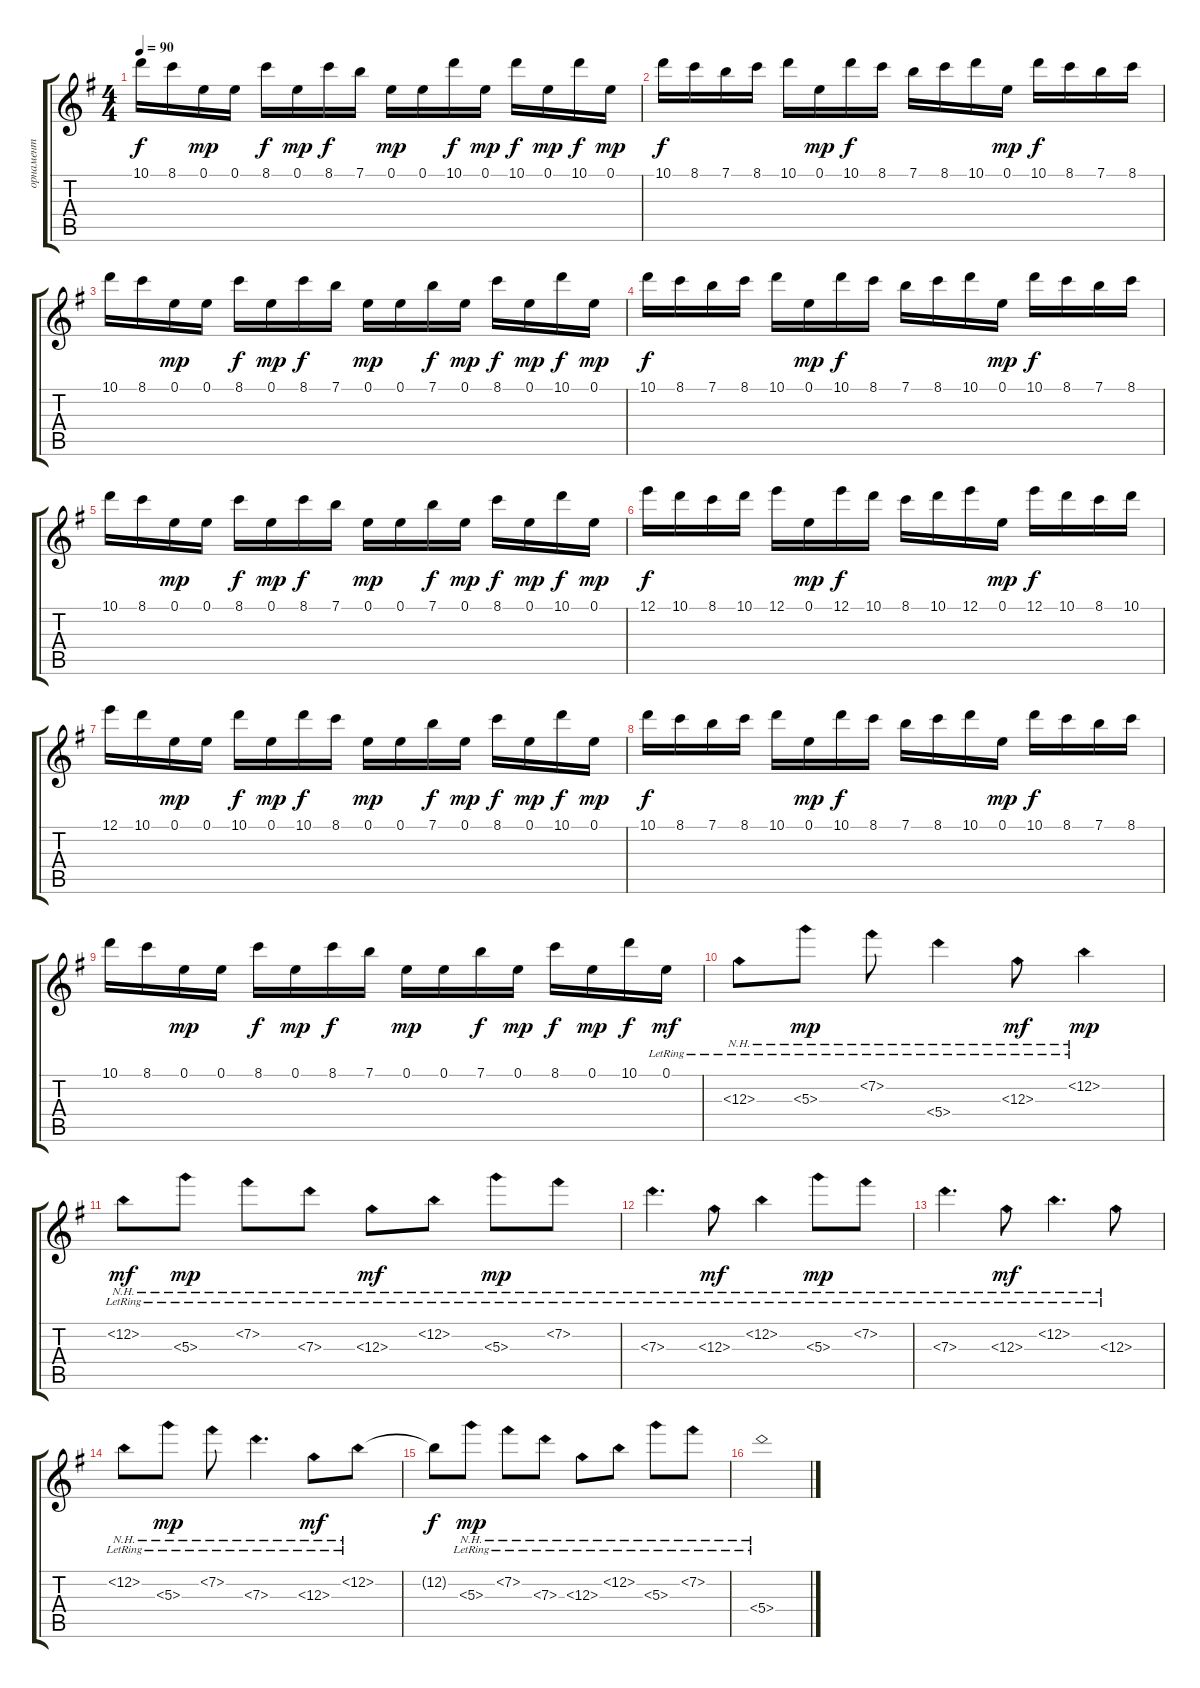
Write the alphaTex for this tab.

\track ("орнамент" "орнамент") {instrument electricguitarjazz}
\staff {score tabs}
\tuning (E4 B3 G3 D3 A2 E2) {hide}
\ts (4 4)
\tempo 90
\clef g2
\ks eminor
10.1.16{dy f} 8.1.16 0.1.16{dy mp} 0.1.16 8.1.16{dy f} 0.1.16{dy mp} 8.1.16{dy f} 7.1.16 0.1.16{dy mp} 0.1.16 10.1.16{dy f} 0.1.16{dy mp} 10.1.16{dy f} 0.1.16{dy mp} 10.1.16{dy f} 0.1.16{dy mp} |
10.1.16{dy f} 8.1.16 7.1.16 8.1.16 10.1.16 0.1.16{dy mp} 10.1.16{dy f} 8.1.16 7.1.16 8.1.16 10.1.16 0.1.16{dy mp} 10.1.16{dy f} 8.1.16 7.1.16 8.1.16 |
10.1.16 8.1.16 0.1.16{dy mp} 0.1.16 8.1.16{dy f} 0.1.16{dy mp} 8.1.16{dy f} 7.1.16 0.1.16{dy mp} 0.1.16 7.1.16{dy f} 0.1.16{dy mp} 8.1.16{dy f} 0.1.16{dy mp} 10.1.16{dy f} 0.1.16{dy mp} |
10.1.16{dy f} 8.1.16 7.1.16 8.1.16 10.1.16 0.1.16{dy mp} 10.1.16{dy f} 8.1.16 7.1.16 8.1.16 10.1.16 0.1.16{dy mp} 10.1.16{dy f} 8.1.16 7.1.16 8.1.16 |
10.1.16 8.1.16 0.1.16{dy mp} 0.1.16 8.1.16{dy f} 0.1.16{dy mp} 8.1.16{dy f} 7.1.16 0.1.16{dy mp} 0.1.16 7.1.16{dy f} 0.1.16{dy mp} 8.1.16{dy f} 0.1.16{dy mp} 10.1.16{dy f} 0.1.16{dy mp} |
12.1.16{dy f} 10.1.16 8.1.16 10.1.16 12.1.16 0.1.16{dy mp} 12.1.16{dy f} 10.1.16 8.1.16 10.1.16 12.1.16 0.1.16{dy mp} 12.1.16{dy f} 10.1.16 8.1.16 10.1.16 |
12.1.16 10.1.16 0.1.16{dy mp} 0.1.16 10.1.16{dy f} 0.1.16{dy mp} 10.1.16{dy f} 8.1.16 0.1.16{dy mp} 0.1.16 7.1.16{dy f} 0.1.16{dy mp} 8.1.16{dy f} 0.1.16{dy mp} 10.1.16{dy f} 0.1.16{dy mp} |
10.1.16{dy f} 8.1.16 7.1.16 8.1.16 10.1.16 0.1.16{dy mp} 10.1.16{dy f} 8.1.16 7.1.16 8.1.16 10.1.16 0.1.16{dy mp} 10.1.16{dy f} 8.1.16 7.1.16 8.1.16 |
10.1.16 8.1.16 0.1.16{dy mp} 0.1.16 8.1.16{dy f} 0.1.16{dy mp} 8.1.16{dy f} 7.1.16 0.1.16{dy mp} 0.1.16 7.1.16{dy f} 0.1.16{dy mp} 8.1.16{dy f} 0.1.16{dy mp} 10.1.16{dy f} 0.1{lr}.16{dy mf} |
12.3{nh lr}.8 5.3{nh lr}.8{dy mp} 7.2{nh lr}.8 5.4{nh lr}.4 12.3{nh lr}.8{dy mf} 12.2{nh lr}.4{dy mp} |
12.2{nh lr}.8{dy mf} 5.3{nh lr}.8{dy mp} 7.2{nh lr}.8 7.3{nh lr}.8 12.3{nh lr}.8{dy mf} 12.2{nh lr}.8 5.3{nh lr}.8{dy mp} 7.2{nh lr}.8 |
7.3{nh lr}.4{d} 12.3{nh lr}.8{dy mf} 12.2{nh lr}.4 5.3{nh lr}.8{dy mp} 7.2{nh lr}.8 |
7.3{nh lr}.4{d} 12.3{nh lr}.8{dy mf} 12.2{nh lr}.4{d} 12.3{nh lr}.8 |
12.2{nh lr}.8 5.3{nh lr}.8{dy mp} 7.2{nh lr}.8 7.3{nh lr}.4{d} 12.3{nh lr}.8{dy mf} 12.2{nh lr}.8 |
12.2{t}.8{dy f} 5.3{nh lr}.8{dy mp} 7.2{nh lr}.8 7.3{nh lr}.8 12.3{nh lr}.8 12.2{nh lr}.8 5.3{nh lr}.8 7.2{nh lr}.8 |
5.4{nh lr}.1
